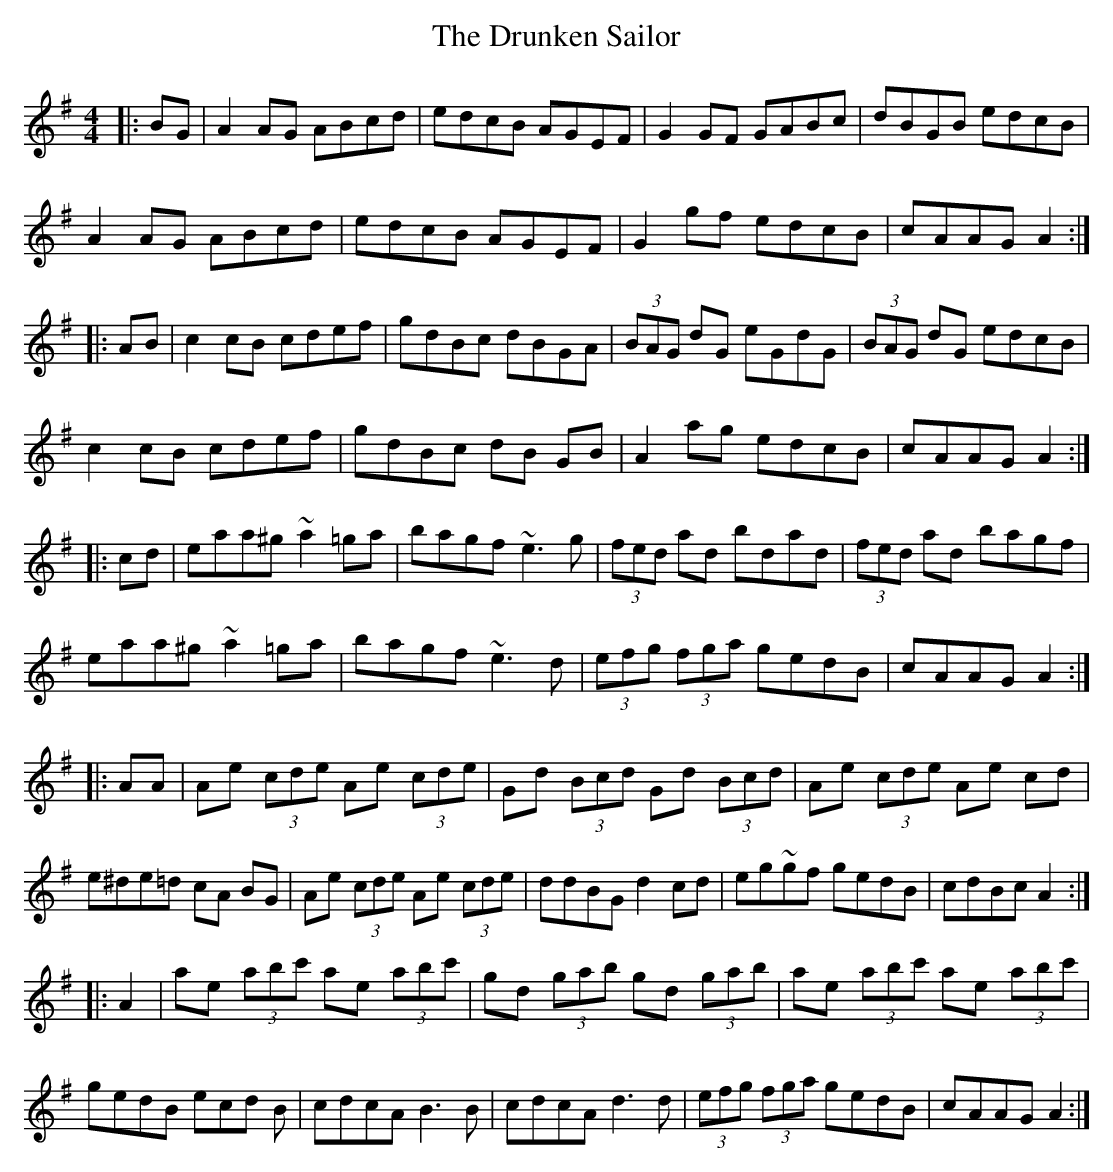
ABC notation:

X:1
T:The Drunken Sailor
M:4/4
L:1/8
K:ADor
|:BG|A2 AG ABcd|edcB AGEF|G2 GF GABc|dBGB edcB|
A2 AG ABcd| edcB AGEF| G2 gf edcB| cAAG A2:|
|: AB| c2 cB cdef| gdBc dBGA| (3BAG dG eGdG| (3BAG dG edcB|
c2 cB cdef|gdBc dB GB|A2 ag edcB|cAAG A2:|
|:cd| eaa^g ~a2=ga| bagf ~e3 g| (3fed ad bdad| (3fed ad bagf|
 eaa^g ~a2=ga| bagf ~e3 d| (3efg (3fga gedB| cAAG A2:|
|: AA| Ae (3cde Ae (3cde| Gd (3Bcd Gd (3Bcd| Ae (3cde Ae cd|
e^de=d cA BG| Ae (3cde Ae (3cde| ddBG d2 cd| eg~gf gedB| cdBc A2:|
|: A2|ae (3abc' ae (3abc'|gd (3gab gd (3gab|ae (3abc' ae (3abc'|
gedB ecd B|cdcA B3 B| cdcA d3 d|(3efg (3fga gedB|cAAG A2:|
